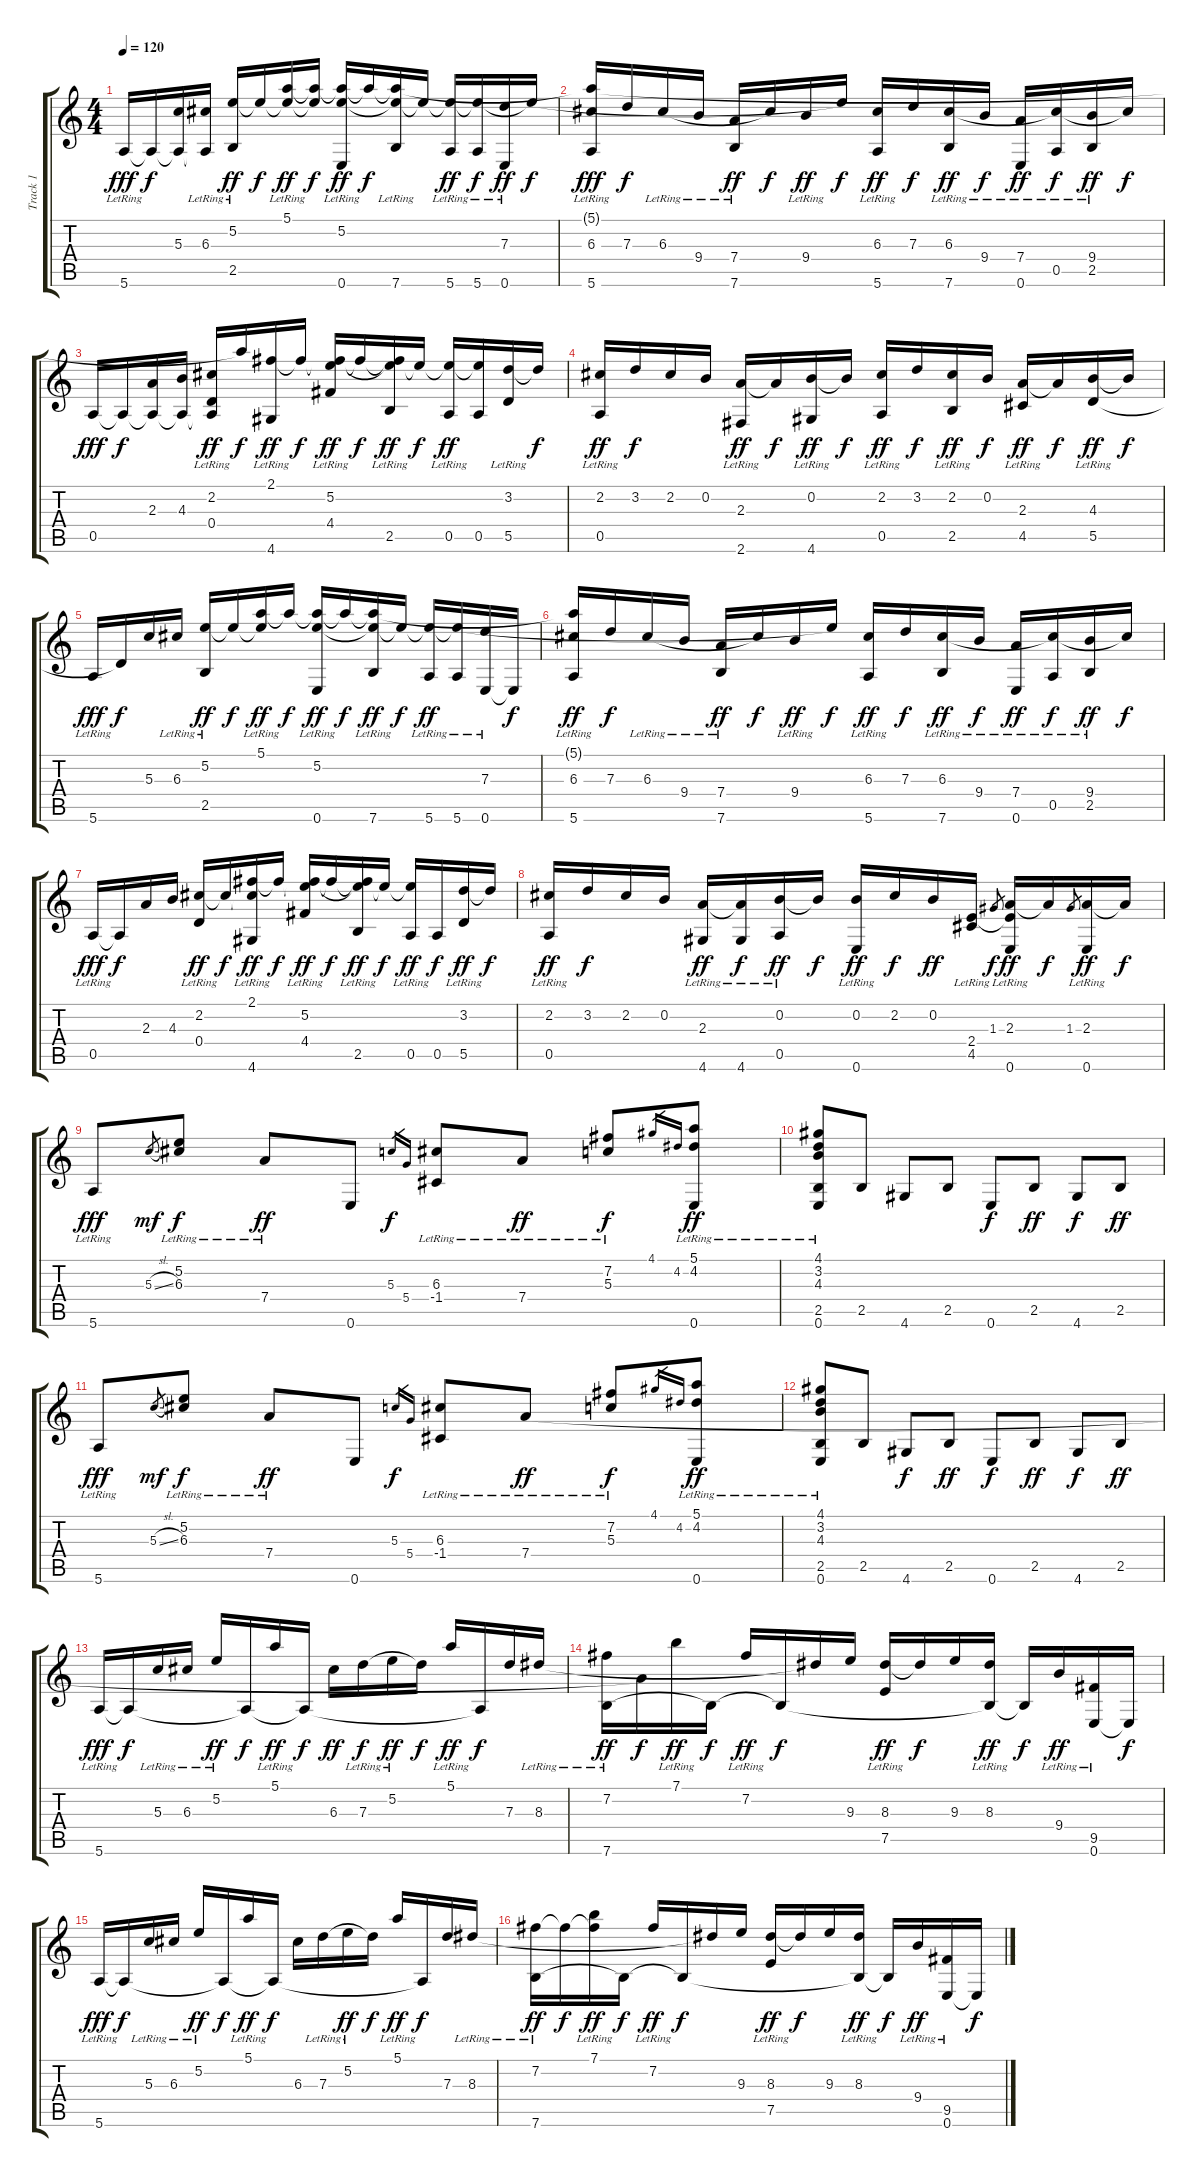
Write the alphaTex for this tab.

\track ("Track 1" "Track 1") {instrument acousticguitarnylon}
\staff {score tabs}
\tuning (E4 B3 G3 D3 A2 E2) {hide}
\ts (4 4)
\tempo 120
\clef g2
\ks c
5.6{lr}.16{dy fff} 5.6{t}.16{dy f} (5.3 5.6{t}).16 (6.3{lr} 5.6{t}).16 (5.2{lr} 2.5{lr}).16{dy ff} 5.2{t}.16{dy f} (5.1{lr} 5.2{t}).16{dy ff} (5.1{t} 5.2{t}).16{dy f} (5.1{t} 5.2{lr} 0.6{lr}).16{dy ff} 5.1{t}.16{dy f} (5.1{t} 5.2{t} 7.6{lr}).16 5.2{t}.16 (5.2{t} 5.6{lr}).16{dy ff} (5.2{t} 5.6{lr}).16{dy f} (7.3{lr} 0.6{lr}).16{dy ff} 5.2{t}.16{dy f} |
(5.1{t} 6.3 5.6{lr}).16{dy fff} 7.3.16{dy f} 6.3{lr}.16 9.4{lr}.16 (7.4{lr} 7.6{lr}).16{dy ff} 6.3{t}.16{dy f} 9.4{lr}.16{dy ff} 5.2{t}.16{dy f} (6.3 5.6{lr}).16{dy ff} 7.3.16{dy f} (6.3{lr} 7.6{lr}).16{dy ff} 9.4{lr}.16{dy f} (7.4{lr} 0.6{lr}).16{dy ff} (6.3{t} 0.5{lr}).16{dy f} (9.4{lr} 2.5{lr}).16{dy ff} 6.3{t}.16{dy f} |
0.5.16{dy fff} 0.5{t}.16{dy f} (2.3 0.5{t}).16 (4.3 0.5{t}).16 (2.2 0.4{lr} 0.5{t}).16{dy ff} 5.1{t}.16{dy f} (2.1 4.6{lr}).16{dy ff} 2.1{t}.16{dy f} (2.1{t} 5.2 4.4{lr}).16{dy ff} 2.1{t}.16{dy f} (2.1{t} 5.2{t} 2.5{lr}).16{dy ff} 5.2{t}.16{dy f} (5.2{t} 0.5{lr}).16{dy ff} (5.2{t} 0.5).16 (3.2 5.5{lr}).16 3.2{t}.16{dy f} |
(2.2 0.5{lr}).16{dy ff} 3.2.16{dy f} 2.2.16 0.2.16 (2.3 2.6{lr}).16{dy ff} 2.3{t}.16{dy f} (0.2 4.6{lr}).16{dy ff} 0.2{t}.16{dy f} (2.2 0.5{lr}).16{dy ff} 3.2.16{dy f} (2.2 2.5{lr}).16{dy ff} 0.2.16{dy f} (2.3{lr} 4.5{lr}).16{dy ff} 2.3{t}.16{dy f} (4.3{lr} 5.5{lr}).16{dy ff} 4.3{t}.16{dy f} |
5.6{lr}.16{dy fff} 5.5{t}.16{dy f} 5.3.16 6.3{lr}.16 (5.2{lr} 2.5{lr}).16{dy ff} 5.2{t}.16{dy f} (5.1{lr} 5.2{t}).16{dy ff} 5.1{t}.16{dy f} (5.1{t} 5.2{lr} 0.6{lr}).16{dy ff} 5.1{t}.16{dy f} (5.1{t} 5.2{t} 7.6{lr}).16{dy ff} 5.2{t}.16{dy f} (5.2{t} 5.6{lr}).16{dy ff} (5.2{t} 5.6{lr}).16 (7.3{lr} 0.6{lr}).16 0.6{t}.16{dy f} |
(5.1{t} 6.3 5.6{lr}).16{dy ff} 7.3.16{dy f} 6.3{lr}.16 9.4{lr}.16 (7.4{lr} 7.6{lr}).16{dy ff} 6.3{t}.16{dy f} 9.4{lr}.16{dy ff} 5.2{t}.16{dy f} (6.3 5.6{lr}).16{dy ff} 7.3.16{dy f} (6.3{lr} 7.6{lr}).16{dy ff} 9.4{lr}.16{dy f} (7.4{lr} 0.6{lr}).16{dy ff} (6.3{t} 0.5{lr}).16{dy f} (9.4{lr} 2.5{lr}).16{dy ff} 6.3{t}.16{dy f} |
0.5{lr}.16{dy fff} 0.5{t}.16{dy f} 2.3.16 4.3.16 (2.2 0.4{lr}).16{dy ff} 2.2{t}.16{dy f} (2.1 2.2{t} 4.6{lr}).16{dy ff} 2.1{t}.16{dy f} (2.1{t} 5.2 4.4{lr}).16{dy ff} 2.1{t}.16{dy f} (2.1{t} 5.2{t} 2.5{lr}).16{dy ff} 5.2{t}.16{dy f} (5.2{t} 0.5{lr}).16{dy ff} 0.5.16{dy f} (3.2 5.5{lr}).16{dy ff} 3.2{t}.16{dy f} |
(2.2 0.5{lr}).16{dy ff} 3.2.16{dy f} 2.2.16 0.2.16 (2.3 4.6{lr}).16{dy ff} (2.3{t} 4.6{lr}).16{dy f} (0.2 0.5{lr}).16{dy ff} 0.2{t}.16{dy f} (0.2 0.6{lr}).16{dy ff} 2.2.16{dy f} 0.2.16{dy ff} (2.4 4.5{lr}).16 1.3.8{gr dy f} (2.3 2.4{t} 0.6{lr}).16{dy ff} 2.3{t}.16{dy f} 1.3.8{gr} (2.3 0.6{lr}).16{dy ff} 2.3{t}.16{dy f} |
5.6{lr}.8{dy fff} 5.3{sl}.8{gr dy mf} (5.2{lr} 6.3).8{dy f} 7.4{lr}.8{dy ff} 0.6.8 5.3.16{gr dy f} 5.4.16{gr} (6.3{lr} -1.4).8 7.4{lr}.8{dy ff} (7.2{lr} 5.3{lr}).8{dy f} 4.1.16{gr} 4.2.16{gr} (5.1 4.2 0.6{lr}).8{dy ff} |
(4.1{lr} 3.2{lr} 4.3{lr} 2.5{lr} 0.6).8 2.5.8 4.6.8 2.5.8 0.6.8{dy f} 2.5.8{dy ff} 4.6.8{dy f} 2.5.8{dy ff} |
5.6{lr}.8{dy fff} 5.3{sl}.8{gr dy mf} (5.2{lr} 6.3).8{dy f} 7.4{lr}.8{dy ff} 0.6.8 5.3.16{gr dy f} 5.4.16{gr} (6.3{lr} -1.4).8 7.4{lr}.8{dy ff} (7.2{lr} 5.3{lr}).8{dy f} 4.1.16{gr} 4.2.16{gr} (5.1 4.2 0.6{lr}).8{dy ff} |
(4.1{lr} 3.2{lr} 4.3{lr} 2.5{lr} 0.6).8 2.5.8 4.6.8{dy f} 2.5.8{dy ff} 0.6.8{dy f} 2.5.8{dy ff} 4.6.8{dy f} 2.5.8{dy ff} |
5.6{lr}.16{dy fff} 5.6{t}.16{dy f} 5.3{lr}.16 6.3{lr}.16 5.2{lr}.16{dy ff} 5.6{t}.16{dy f} 5.1{lr}.16{dy ff} 5.6{t}.16{dy f} 6.3.16{dy ff} 7.3{lr}.16{dy f} 5.2{lr}.16{dy ff} 7.3{t}.16{dy f} 5.1{lr}.16{dy ff} 5.6{t}.16{dy f} 7.3.16 8.3{lr}.16 |
(7.2{lr} 7.6{lr}).16{dy ff} 7.4{t}.16{dy f} 7.1{lr}.16{dy ff} 7.6{t}.16{dy f} 7.2{lr}.16{dy ff} 7.6{t}.16{dy f} 8.3{t}.16 9.3.16 (8.3{lr} 7.5{lr}).16{dy ff} 8.3{t}.16{dy f} 9.3.16 (8.3{lr} 7.6{t}).16{dy ff} 7.6{t}.16{dy f} 9.4{lr}.16{dy ff} (9.5 0.6{lr}).16 0.6{t}.16{dy f} |
5.6{lr}.16{dy fff} 5.6{t}.16{dy f} 5.3{lr}.16 6.3{lr}.16 5.2{lr}.16{dy ff} 5.6{t}.16{dy f} 5.1{lr}.16{dy ff} 5.6{t}.16{dy f} 6.3.16 7.3{lr}.16 5.2{lr}.16{dy ff} 7.3{t}.16{dy f} 5.1{lr}.16{dy ff} 5.6{t}.16{dy f} 7.3.16 8.3{lr}.16 |
(7.2{lr} 7.6{lr}).16{dy ff} 7.2{t}.16{dy f} (7.1{lr} 7.2{t}).16{dy ff} 7.6{t}.16{dy f} 7.2{lr}.16{dy ff} 7.6{t}.16{dy f} 8.3{t}.16 9.3.16 (8.3{lr} 7.5{lr}).16{dy ff} 8.3{t}.16{dy f} 9.3.16 (8.3{lr} 7.6{t}).16{dy ff} 7.6{t}.16{dy f} 9.4{lr}.16{dy ff} (9.5{lr} 0.6).16 0.6{t}.16{dy f}
